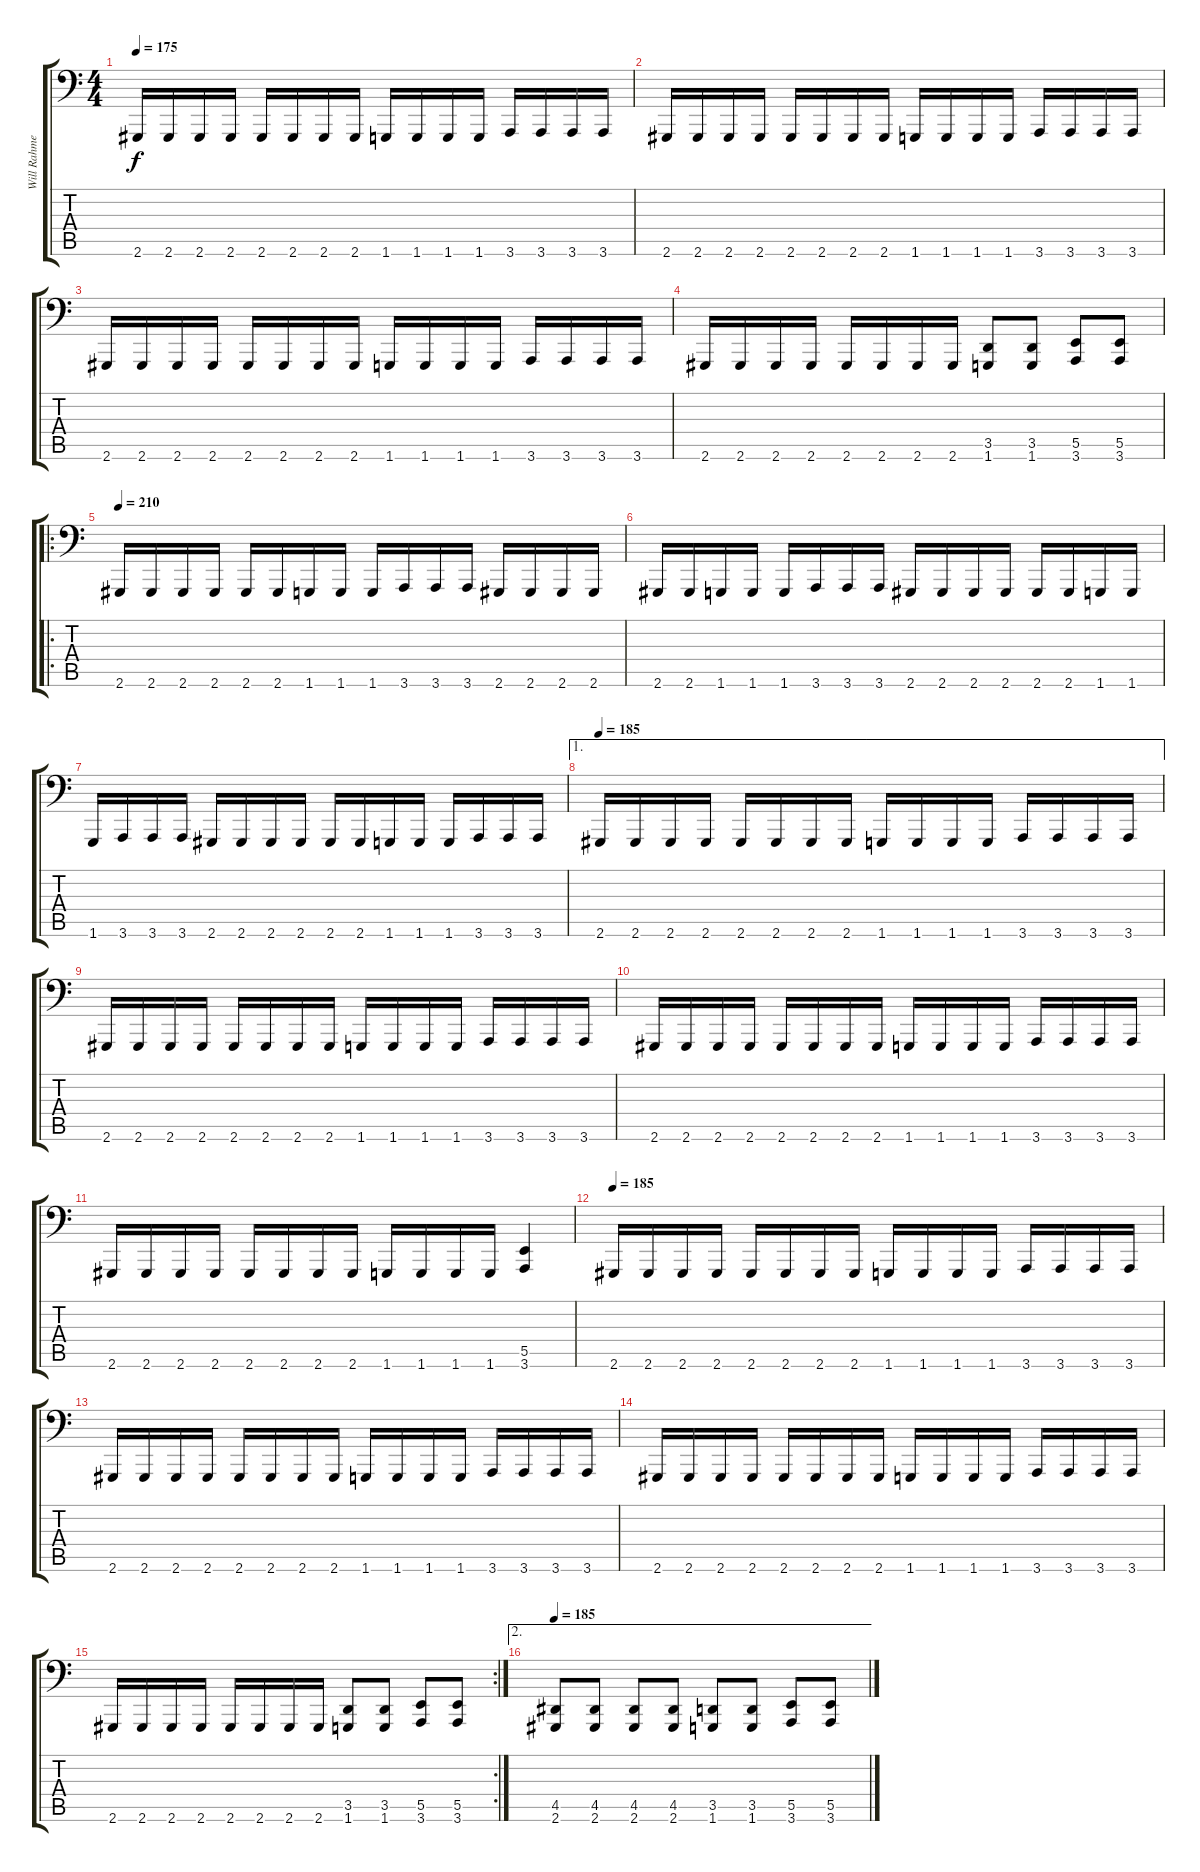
\track ("Will Rahmer - Bass/Vocals " "Will Rahme") {instrument electricbasspick}
\staff {score tabs}
\tuning (G2 D2 A1 E1 B0 Gb0) {hide}
\ts (4 4)
\tempo 175
\clef f4
\ks c
2.6.16{dy f} 2.6.16 2.6.16 2.6.16 2.6.16 2.6.16 2.6.16 2.6.16 1.6.16 1.6.16 1.6.16 1.6.16 3.6.16 3.6.16 3.6.16 3.6.16 |
2.6.16 2.6.16 2.6.16 2.6.16 2.6.16 2.6.16 2.6.16 2.6.16 1.6.16 1.6.16 1.6.16 1.6.16 3.6.16 3.6.16 3.6.16 3.6.16 |
2.6.16 2.6.16 2.6.16 2.6.16 2.6.16 2.6.16 2.6.16 2.6.16 1.6.16 1.6.16 1.6.16 1.6.16 3.6.16 3.6.16 3.6.16 3.6.16 |
2.6.16 2.6.16 2.6.16 2.6.16 2.6.16 2.6.16 2.6.16 2.6.16 (3.5 1.6).8 (3.5 1.6).8 (5.5 3.6).8 (5.5 3.6).8 |
\ro
\tempo 210
2.6.16 2.6.16 2.6.16 2.6.16 2.6.16 2.6.16 1.6.16 1.6.16 1.6.16 3.6.16 3.6.16 3.6.16 2.6.16 2.6.16 2.6.16 2.6.16 |
2.6.16 2.6.16 1.6.16 1.6.16 1.6.16 3.6.16 3.6.16 3.6.16 2.6.16 2.6.16 2.6.16 2.6.16 2.6.16 2.6.16 1.6.16 1.6.16 |
1.6.16 3.6.16 3.6.16 3.6.16 2.6.16 2.6.16 2.6.16 2.6.16 2.6.16 2.6.16 1.6.16 1.6.16 1.6.16 3.6.16 3.6.16 3.6.16 |
\ae 1
\tempo 185
2.6.16 2.6.16 2.6.16 2.6.16 2.6.16 2.6.16 2.6.16 2.6.16 1.6.16 1.6.16 1.6.16 1.6.16 3.6.16 3.6.16 3.6.16 3.6.16 |
2.6.16 2.6.16 2.6.16 2.6.16 2.6.16 2.6.16 2.6.16 2.6.16 1.6.16 1.6.16 1.6.16 1.6.16 3.6.16 3.6.16 3.6.16 3.6.16 |
2.6.16 2.6.16 2.6.16 2.6.16 2.6.16 2.6.16 2.6.16 2.6.16 1.6.16 1.6.16 1.6.16 1.6.16 3.6.16 3.6.16 3.6.16 3.6.16 |
2.6.16 2.6.16 2.6.16 2.6.16 2.6.16 2.6.16 2.6.16 2.6.16 1.6.16 1.6.16 1.6.16 1.6.16 (5.5 3.6).4 |
\tempo 185
2.6.16 2.6.16 2.6.16 2.6.16 2.6.16 2.6.16 2.6.16 2.6.16 1.6.16 1.6.16 1.6.16 1.6.16 3.6.16 3.6.16 3.6.16 3.6.16 |
2.6.16 2.6.16 2.6.16 2.6.16 2.6.16 2.6.16 2.6.16 2.6.16 1.6.16 1.6.16 1.6.16 1.6.16 3.6.16 3.6.16 3.6.16 3.6.16 |
2.6.16 2.6.16 2.6.16 2.6.16 2.6.16 2.6.16 2.6.16 2.6.16 1.6.16 1.6.16 1.6.16 1.6.16 3.6.16 3.6.16 3.6.16 3.6.16 |
\rc 2
2.6.16 2.6.16 2.6.16 2.6.16 2.6.16 2.6.16 2.6.16 2.6.16 (3.5 1.6).8 (3.5 1.6).8 (5.5 3.6).8 (5.5 3.6).8 |
\ae 2
\tempo 185
(4.5 2.6).8 (4.5 2.6).8 (4.5 2.6).8 (4.5 2.6).8 (3.5 1.6).8 (3.5 1.6).8 (5.5 3.6).8 (5.5 3.6).8
